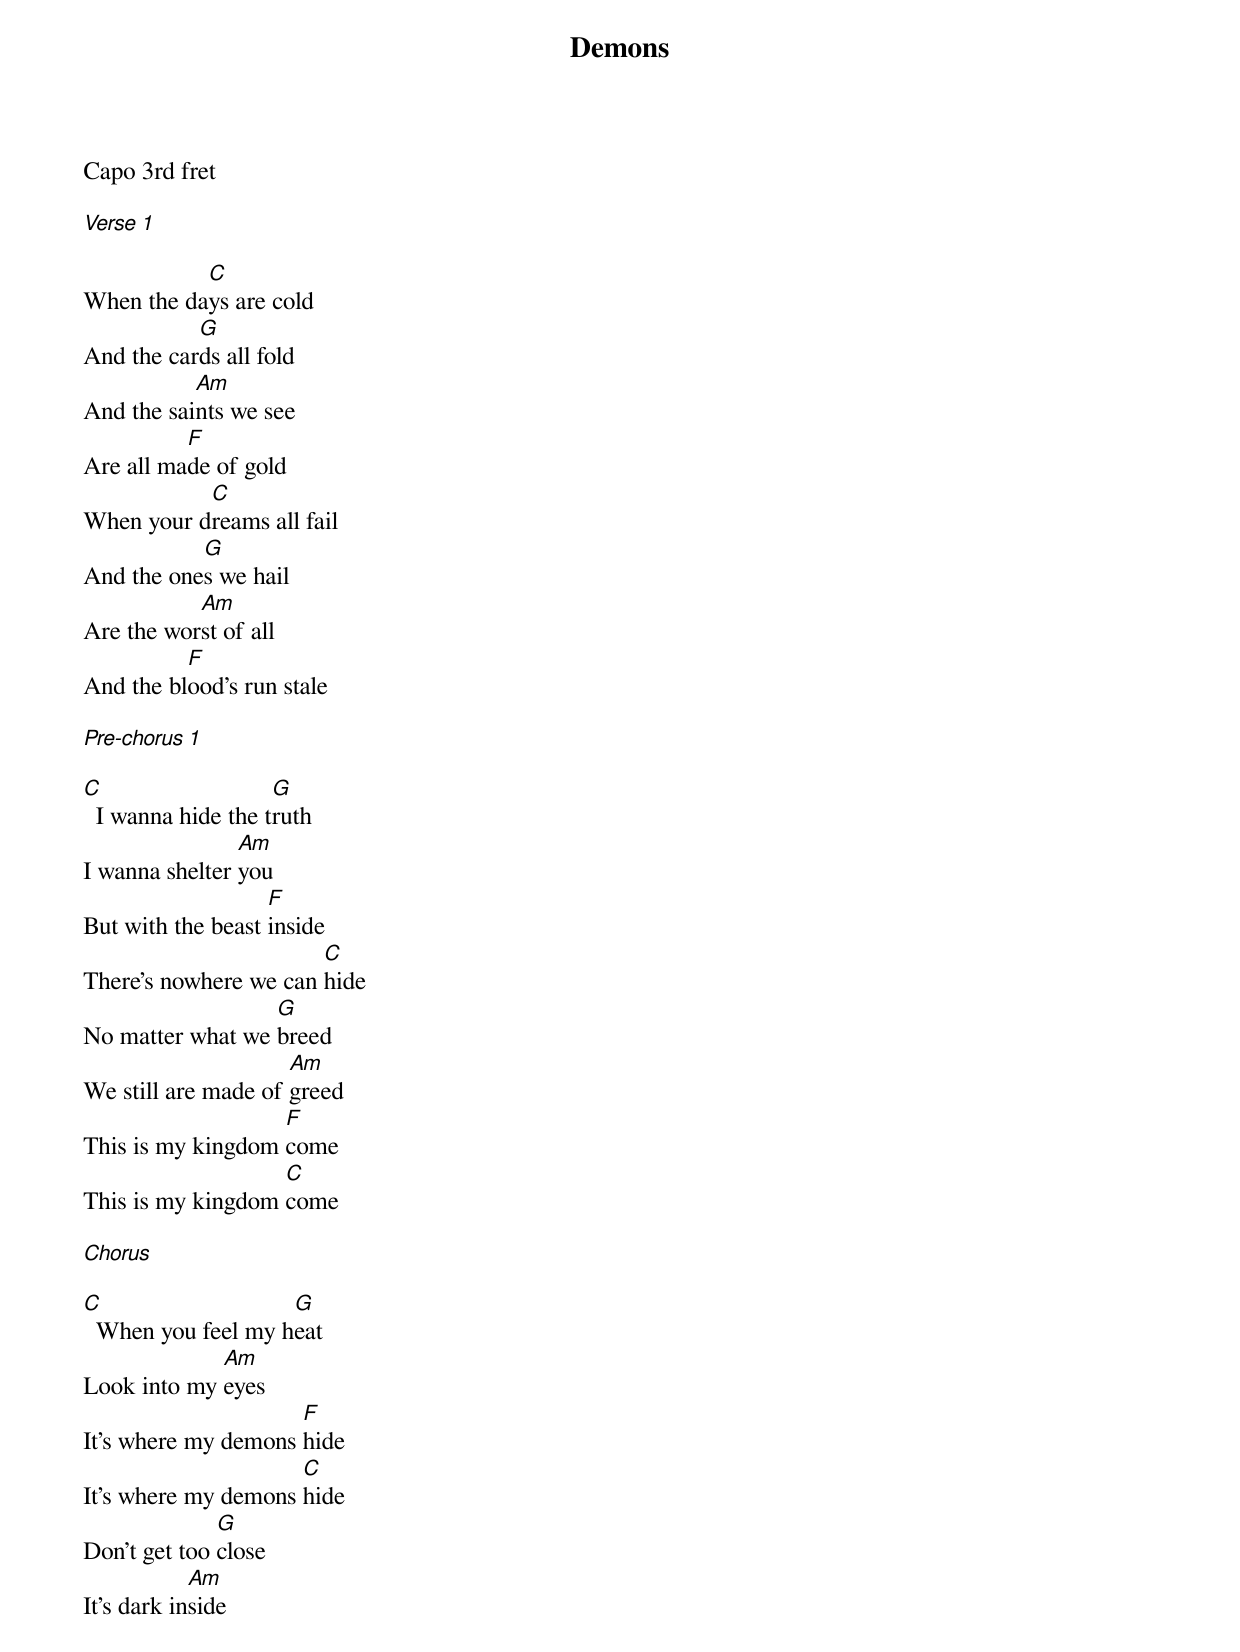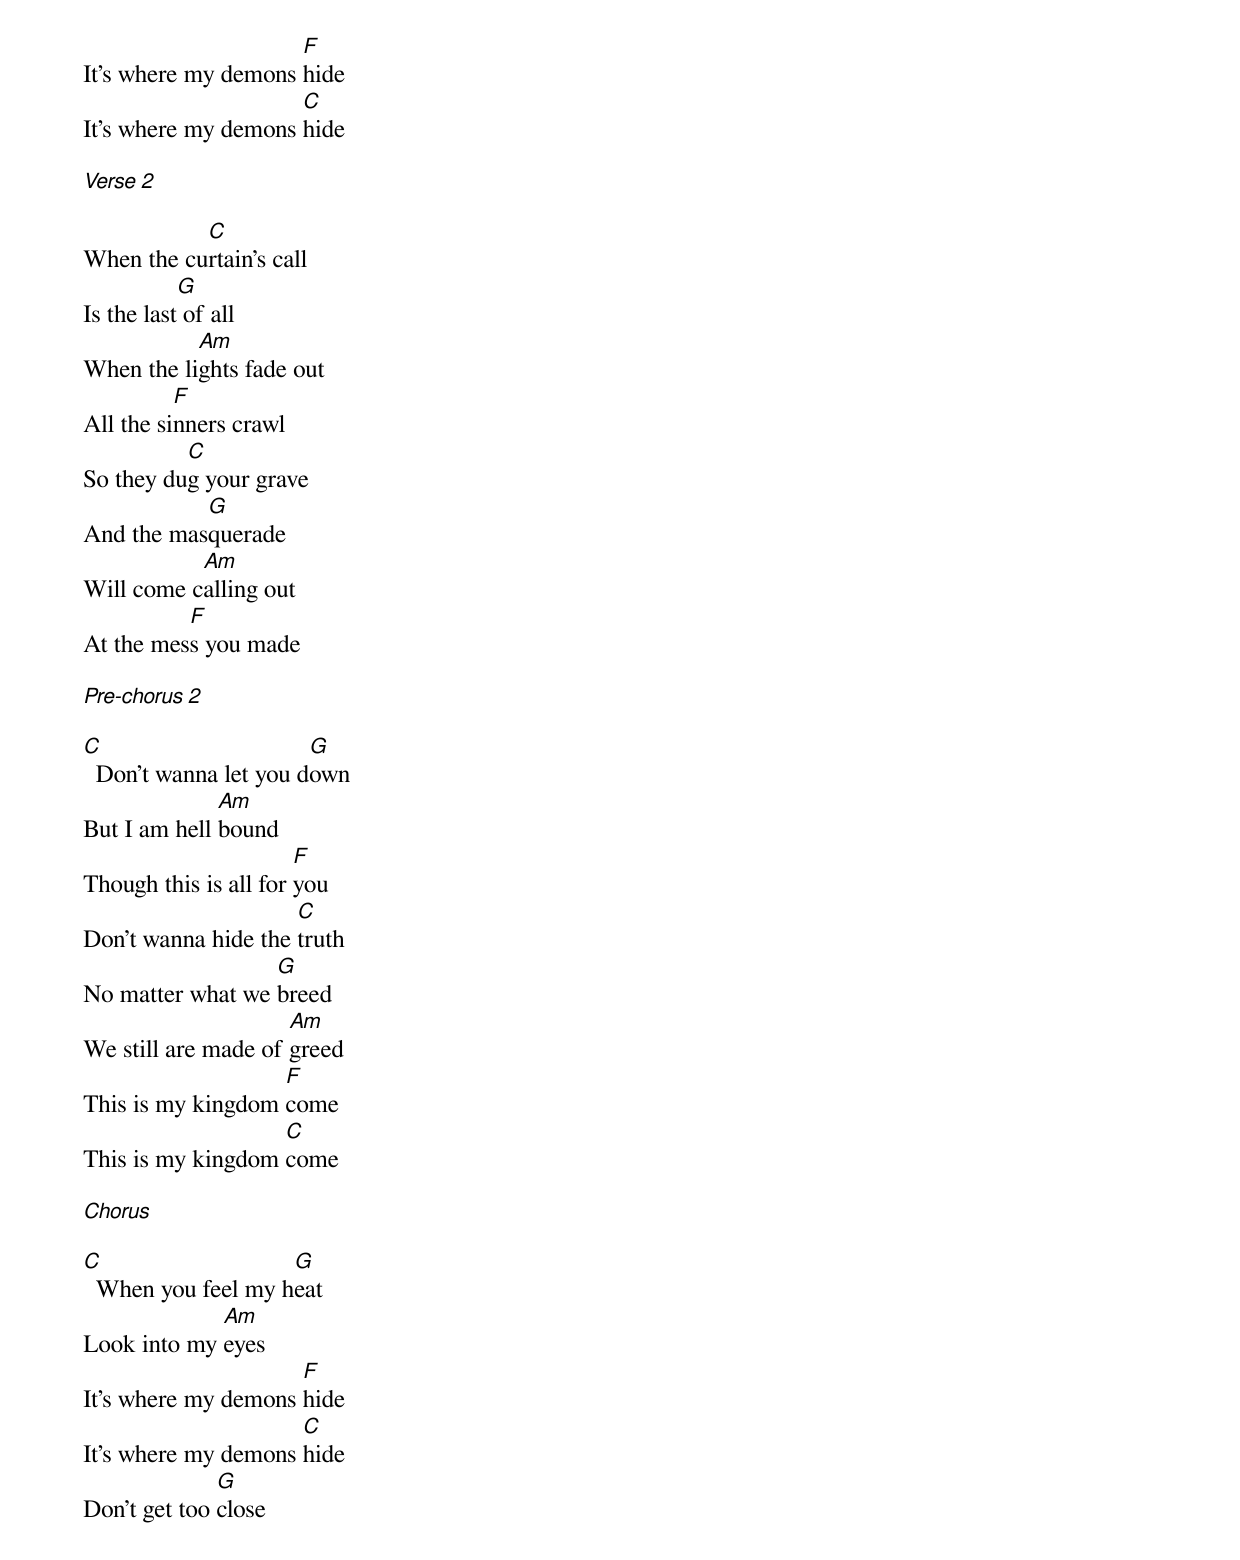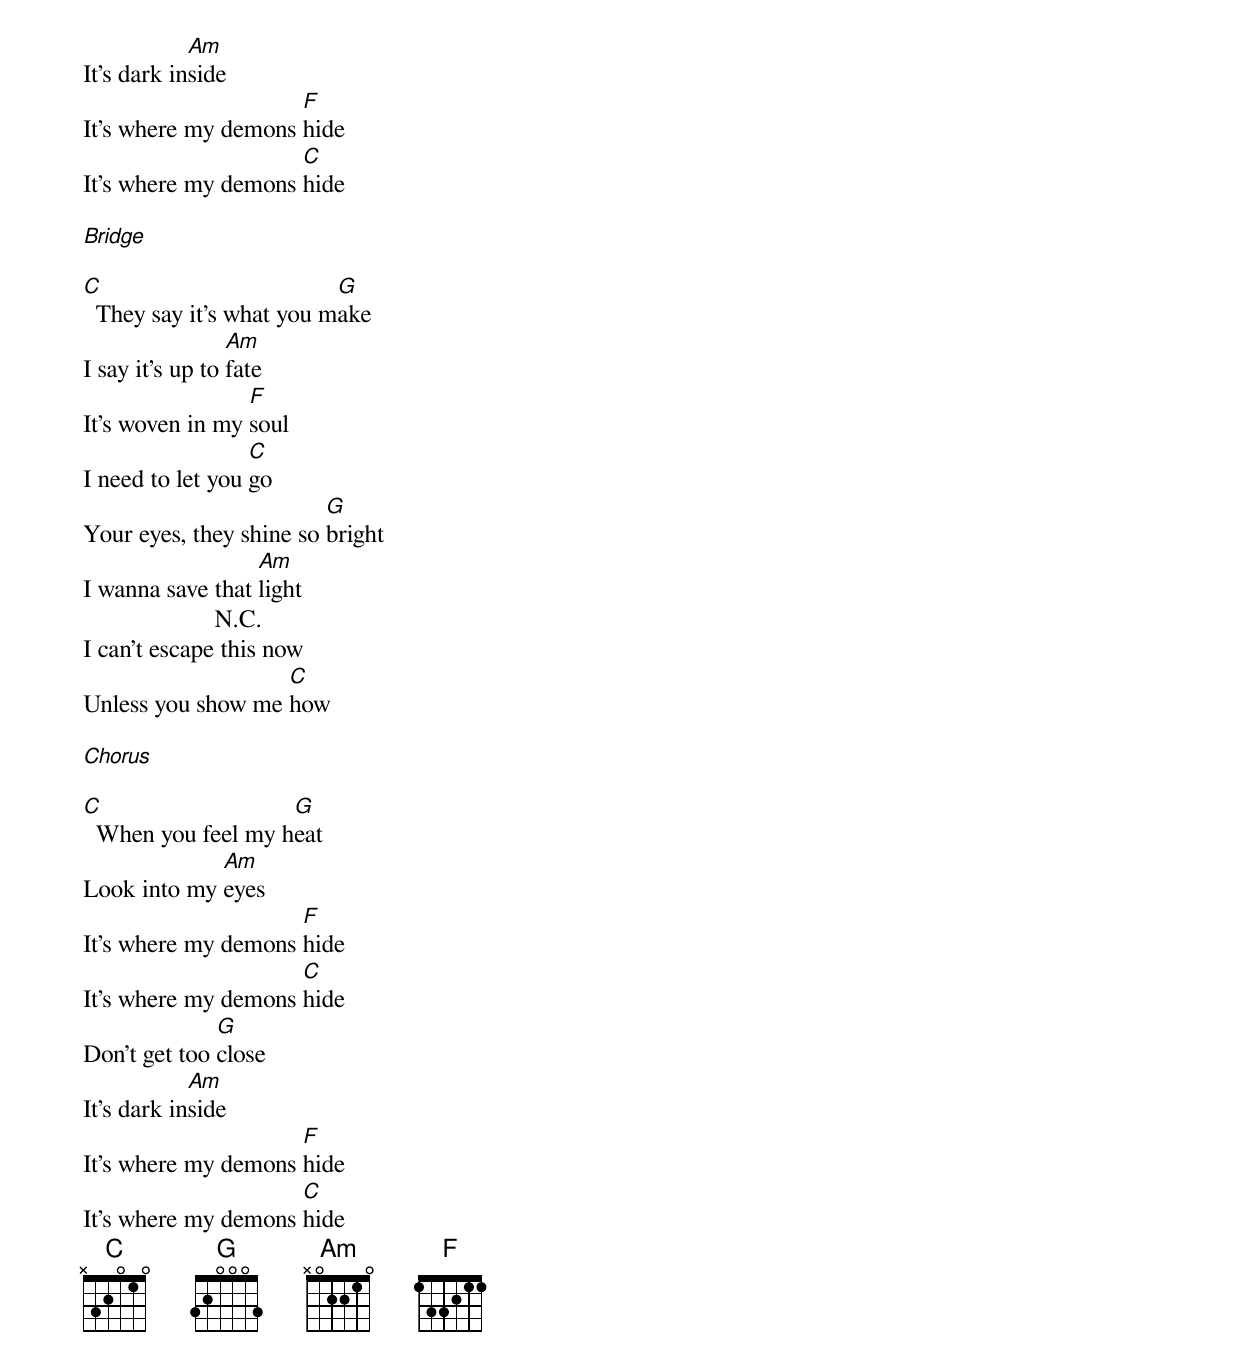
{title: Demons}

Capo 3rd fret

[Verse 1]

When the da[C]ys are cold
And the car[G]ds all fold
And the sai[Am]nts we see
Are all ma[F]de of gold
When your d[C]reams all fail
And the one[G]s we hail
Are the wor[Am]st of all
And the bl[F]ood's run stale

[Pre-chorus 1]

[C]  I wanna hide the t[G]ruth
I wanna shelter [Am]you
But with the beast [F]inside
There's nowhere we can [C]hide
No matter what we [G]breed
We still are made of [Am]greed
This is my kingdom [F]come
This is my kingdom [C]come

[Chorus]

[C]  When you feel my h[G]eat
Look into my [Am]eyes
It's where my demons [F]hide
It's where my demons [C]hide
Don't get too [G]close
It's dark in[Am]side
It's where my demons [F]hide
It's where my demons [C]hide

[Verse 2]

When the cu[C]rtain's call
Is the last[G] of all
When the li[Am]ghts fade out
All the si[F]nners crawl
So they du[C]g your grave
And the mas[G]querade
Will come c[Am]alling out
At the mes[F]s you made

[Pre-chorus 2]

[C]  Don't wanna let you d[G]own
But I am hell [Am]bound
Though this is all for [F]you
Don't wanna hide the [C]truth
No matter what we [G]breed
We still are made of [Am]greed
This is my kingdom [F]come
This is my kingdom [C]come

[Chorus]

[C]  When you feel my h[G]eat
Look into my [Am]eyes
It's where my demons [F]hide
It's where my demons [C]hide
Don't get too [G]close
It's dark in[Am]side
It's where my demons [F]hide
It's where my demons [C]hide

[Bridge]

[C]  They say it's what you m[G]ake
I say it's up to [Am]fate
It's woven in my [F]soul
I need to let you [C]go
Your eyes, they shine so [G]bright
I wanna save that [Am]light
                     N.C.
I can't escape this now
Unless you show me [C]how

[Chorus]

[C]  When you feel my h[G]eat
Look into my [Am]eyes
It's where my demons [F]hide
It's where my demons [C]hide
Don't get too [G]close
It's dark in[Am]side
It's where my demons [F]hide
It's where my demons [C]hide
